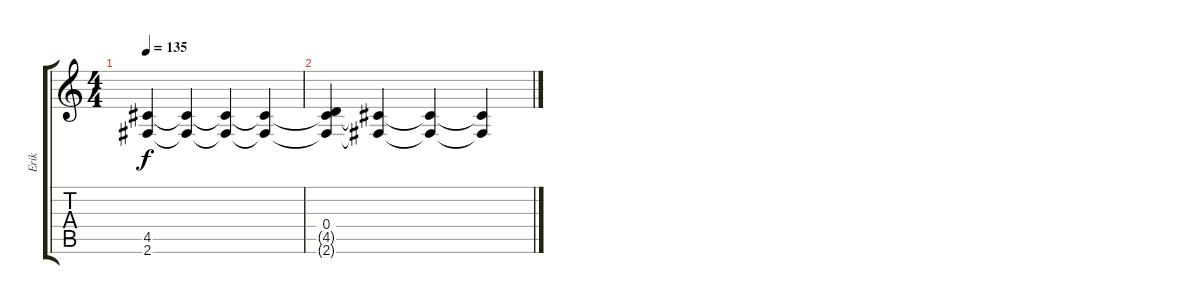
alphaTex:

\track ("Erik" "Erik") {instrument distortionguitar}
\staff {score tabs}
\tuning (E4 B3 G3 D3 A2 E2) {hide}
\ts (4 4)
\tempo 135
\clef g2
\ks c
(4.5{t} 2.6{t}).4{dy f} (4.5{t} 2.6{t}).4 (4.5{t} 2.6{t}).4 (4.5{t} 2.6{t}).4 |
(0.4 4.5{t} 2.6{t}).4 (4.5{t} 2.6{t}).4 (4.5{t} 2.6{t}).4 (4.5{t} 2.6{t}).4
